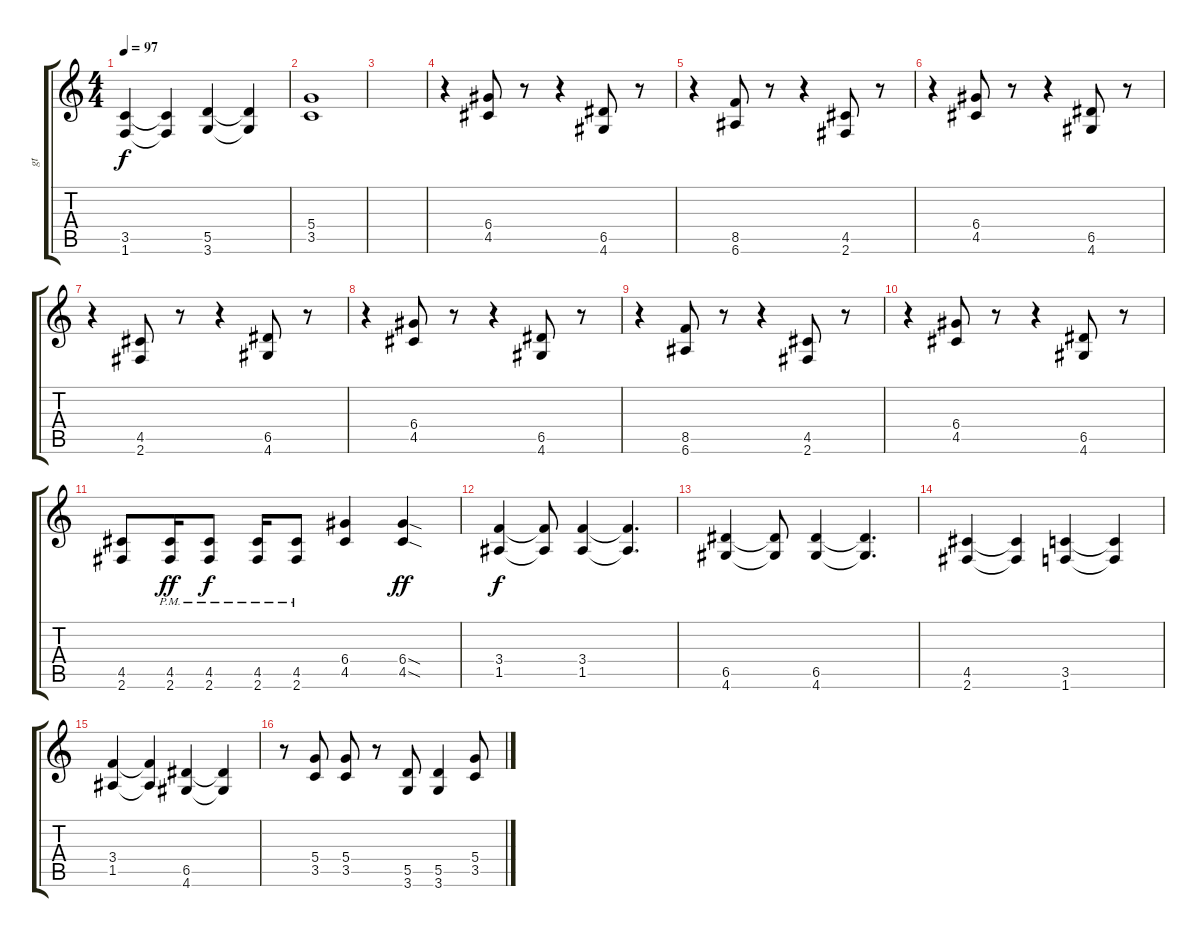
\track ("gt" "gt") {instrument overdrivenguitar}
\staff {score tabs}
\tuning (E4 B3 G3 D3 A2 E2) {hide}
\ts (4 4)
\tempo 97
\clef g2
\ks c
(3.5 1.6).4{dy f} (3.5{t} 1.6{t}).4 (5.5 3.6).4 (5.5{t} 3.6{t}).4 |
(5.4 3.5).1{volume 4} |
|
r.4 (6.4 4.5).8 r.8 r.4 (6.5 4.6).8 r.8 |
r.4 (8.5 6.6).8 r.8 r.4 (4.5 2.6).8 r.8 |
r.4 (6.4 4.5).8 r.8 r.4 (6.5 4.6).8 r.8 |
r.4 (4.5 2.6).8 r.8 r.4 (6.5 4.6).8 r.8 |
r.4 (6.4 4.5).8 r.8 r.4 (6.5 4.6).8 r.8 |
r.4 (8.5 6.6).8 r.8 r.4 (4.5 2.6).8 r.8 |
r.4 (6.4 4.5).8 r.8 r.4 (6.5 4.6).8 r.8 |
(4.5 2.6).8 (4.5{pm} 2.6{pm}).16{dy ff} (4.5{pm} 2.6{pm}).8{dy f} (4.5{pm} 2.6{pm}).16 (4.5{pm} 2.6{pm}).8 (6.4 4.5).4 (6.4{sod} 4.5{sod}).4{dy ff} |
(3.4 1.5).4{dy f} (3.4{t} 1.5{t}).8 (3.4 1.5).4 (3.4{t} 1.5{t}).4{d} |
(6.5 4.6).4 (6.5{t} 4.6{t}).8 (6.5 4.6).4 (6.5{t} 4.6{t}).4{d} |
(4.5 2.6).4 (4.5{t} 2.6{t}).4 (3.5 1.6).4 (3.5{t} 1.6{t}).4 |
(3.4 1.5).4 (3.4{t} 1.5{t}).4 (6.5 4.6).4 (6.5{t} 4.6{t}).4 |
r.8 (5.4 3.5).8 (5.4 3.5).8 r.8 (5.5 3.6).8 (5.5 3.6).4 (5.4 3.5).8
